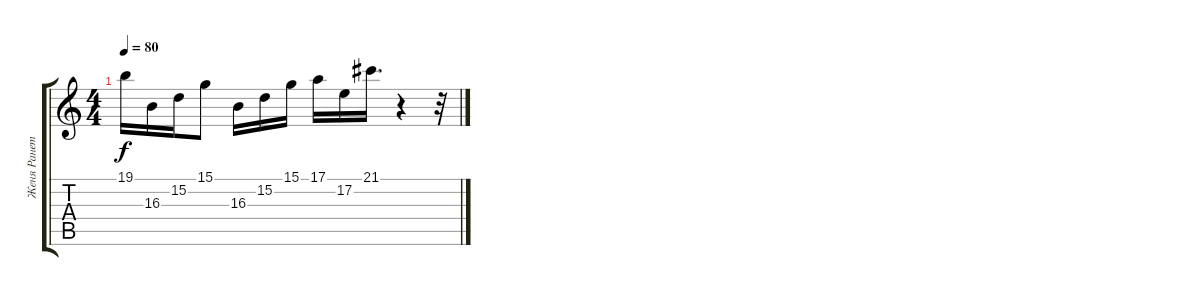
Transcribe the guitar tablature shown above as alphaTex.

\track ("Женя Ранетка" "Женя Ранет") {instrument tremolostrings}
\staff {score tabs}
\tuning (E4 B3 G3 D3 A2 E2) {hide}
\ts (4 4)
\tempo 80
\clef g2
\ks c
19.1{t}.16{dy f} 16.3.16 15.2.16 15.1.8 16.3.16 15.2.16 15.1.16 17.1.16 17.2.16 21.1.16{d} r.4 r.32
